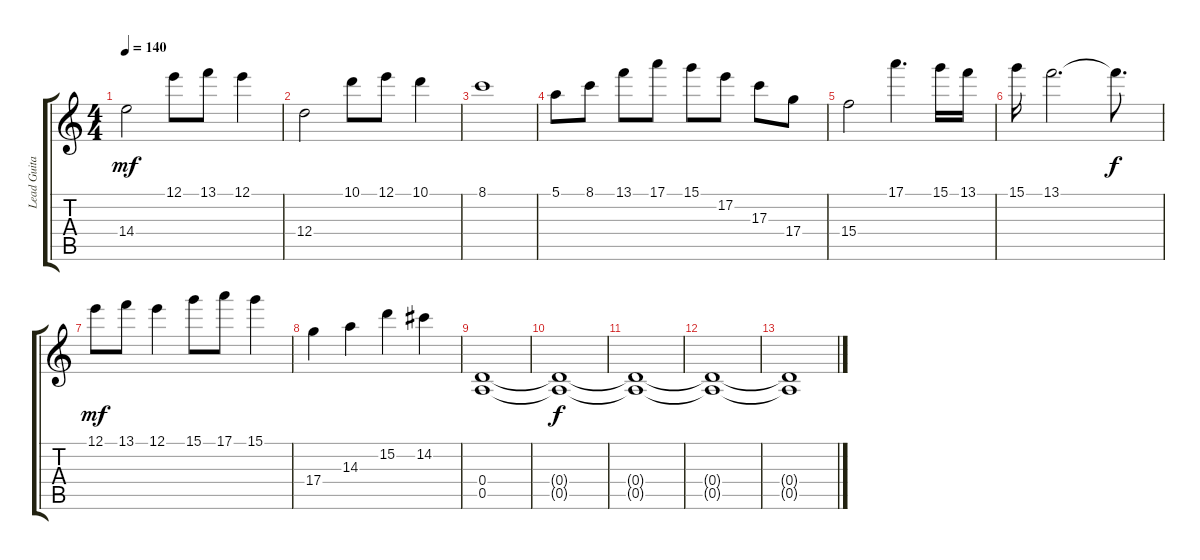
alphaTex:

\track ("Lead Guitar 2" "Lead Guita") {instrument distortionguitar}
\staff {score tabs}
\tuning (E4 B3 G3 D3 A2 D2) {hide}
\ts (4 4)
\tempo 140
\clef g2
\ks c
14.4.2{dy mf} 12.1.8 13.1.8 12.1.4 |
12.4.2 10.1.8 12.1.8 10.1.4 |
8.1.1 |
5.1.8 8.1.8 13.1.8 17.1.8 15.1.8 17.2.8 17.3.8 17.4.8 |
15.4.2 17.1.4{d} 15.1.16 13.1.16 |
15.1.16 13.1.2{d} 13.1{t}.8{d dy f} |
12.1.8{dy mf} 13.1.8 12.1.4 15.1.8 17.1.8 15.1.4 |
17.4.4 14.3.4 15.2.4 14.2.4 |
(0.4 0.5).1 |
(0.4{t} 0.5{t}).1{dy f} |
(0.4{t} 0.5{t}).1 |
(0.4{t} 0.5{t}).1 |
(0.4{t} 0.5{t}).1
